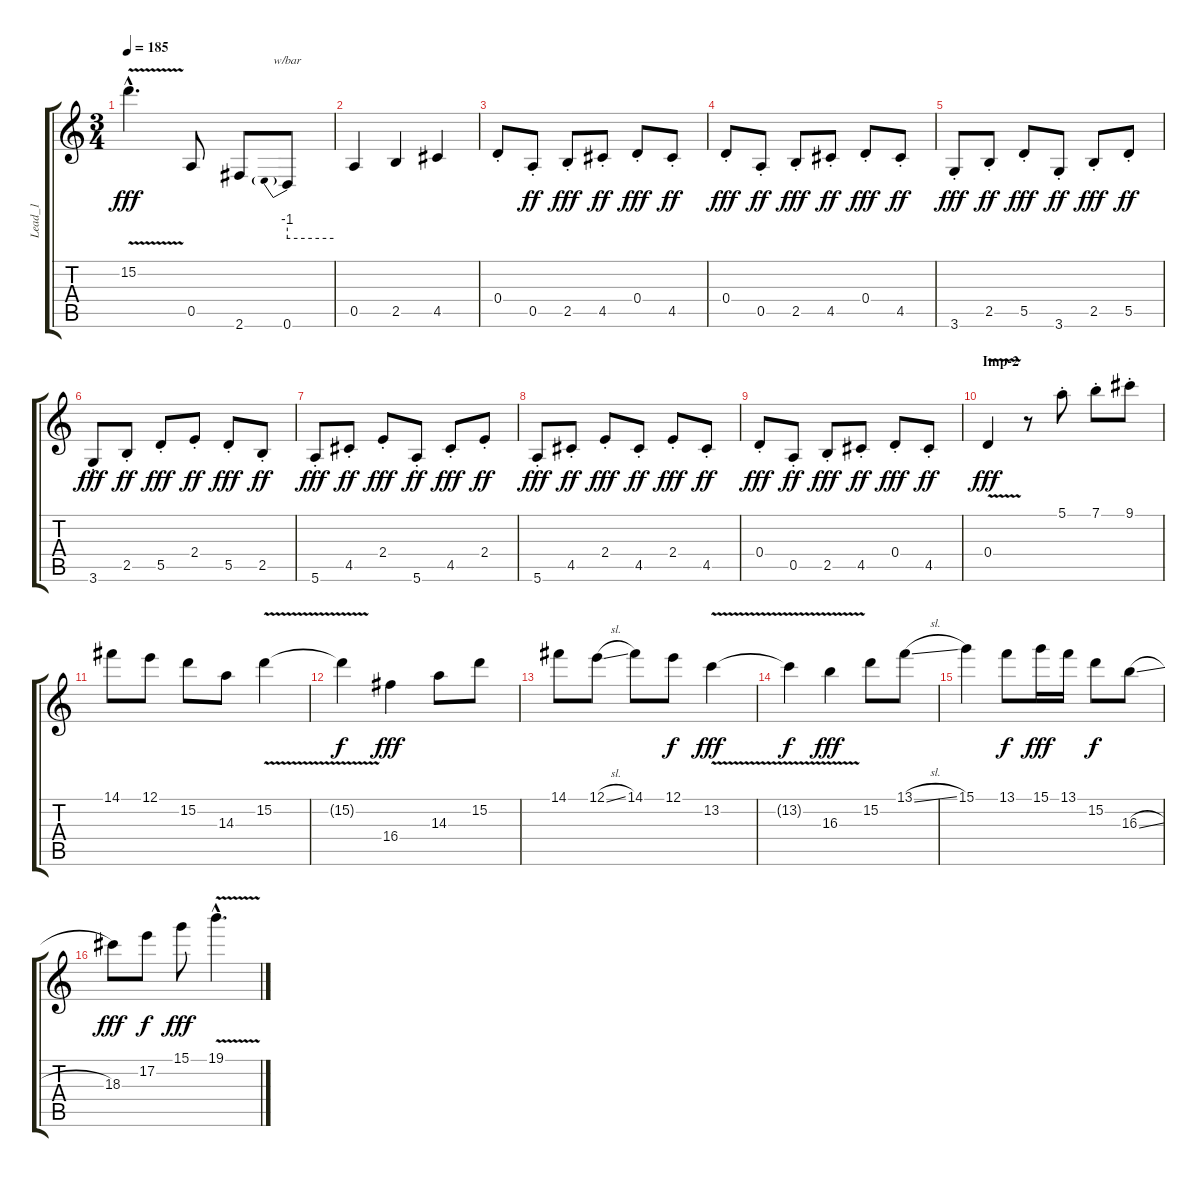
\track ("Lead_1" "Lead_1") {instrument acousticguitarnylon}
\staff {score tabs}
\tuning (E4 B3 G3 D3 A2 E2) {hide}
\ts (3 4)
\tempo 185
\clef g2
\ks c
15.2{v hac}.4{d dy fff} 0.5.8 2.6.8 0.6.8{tbe (predive default 0 -4 60 -4)} |
0.5.4 2.5.4 4.5.4 |
0.4{st}.8{volume 12 instrument electricguitarmuted} 0.5{st}.8{dy ff} 2.5{st}.8{dy fff} 4.5{st}.8{dy ff} 0.4{st}.8{dy fff} 4.5{st}.8{dy ff} |
0.4{st}.8{dy fff} 0.5{st}.8{dy ff} 2.5{st}.8{dy fff} 4.5{st}.8{dy ff} 0.4{st}.8{dy fff} 4.5{st}.8{dy ff} |
3.6{st}.8{dy fff} 2.5{st}.8{dy ff} 5.5{st}.8{dy fff} 3.6{st}.8{dy ff} 2.5{st}.8{dy fff} 5.5{st}.8{dy ff} |
3.6{st}.8{dy fff} 2.5{st}.8{dy ff} 5.5{st}.8{dy fff} 2.4{st}.8{dy ff} 5.5{st}.8{dy fff} 2.5{st}.8{dy ff} |
5.6{st}.8{dy fff} 4.5{st}.8{dy ff} 2.4{st}.8{dy fff} 5.6{st}.8{dy ff} 4.5{st}.8{dy fff} 2.4{st}.8{dy ff} |
5.6{st}.8{dy fff} 4.5{st}.8{dy ff} 2.4{st}.8{dy fff} 4.5{st}.8{dy ff} 2.4{st}.8{dy fff} 4.5{st}.8{dy ff} |
0.4{st}.8{dy fff} 0.5{st}.8{dy ff} 2.5{st}.8{dy fff} 4.5{st}.8{dy ff} 0.4{st}.8{dy fff} 4.5{st}.8{dy ff} |
\section ("" "Imp-2")
0.4{v}.4{dy fff} r.8 5.1{st}.8 7.1{st}.8 9.1{st}.8 |
14.1.8{instrument acousticguitarnylon} 12.1.8 15.2.8 14.3.8 15.2{v}.4 |
15.2{t}.4{dy f} 16.4.4{dy fff} 14.3.8 15.2.8 |
14.1.8 12.1{sl}.8 14.1.8 12.1.8{dy f} 13.2{v}.4{dy fff} |
13.2{t}.4{dy f} 16.3{v}.4{dy fff} 15.2.8 13.1{sl}.8 |
15.1.4 13.1.8{dy f} 15.1.16{dy fff} 13.1.16 15.2.8{dy f} 16.3{sl}.8 |
18.3.8{dy fff} 17.2.8{dy f} 15.1.8{dy fff} 19.1{v hac}.4{d}
